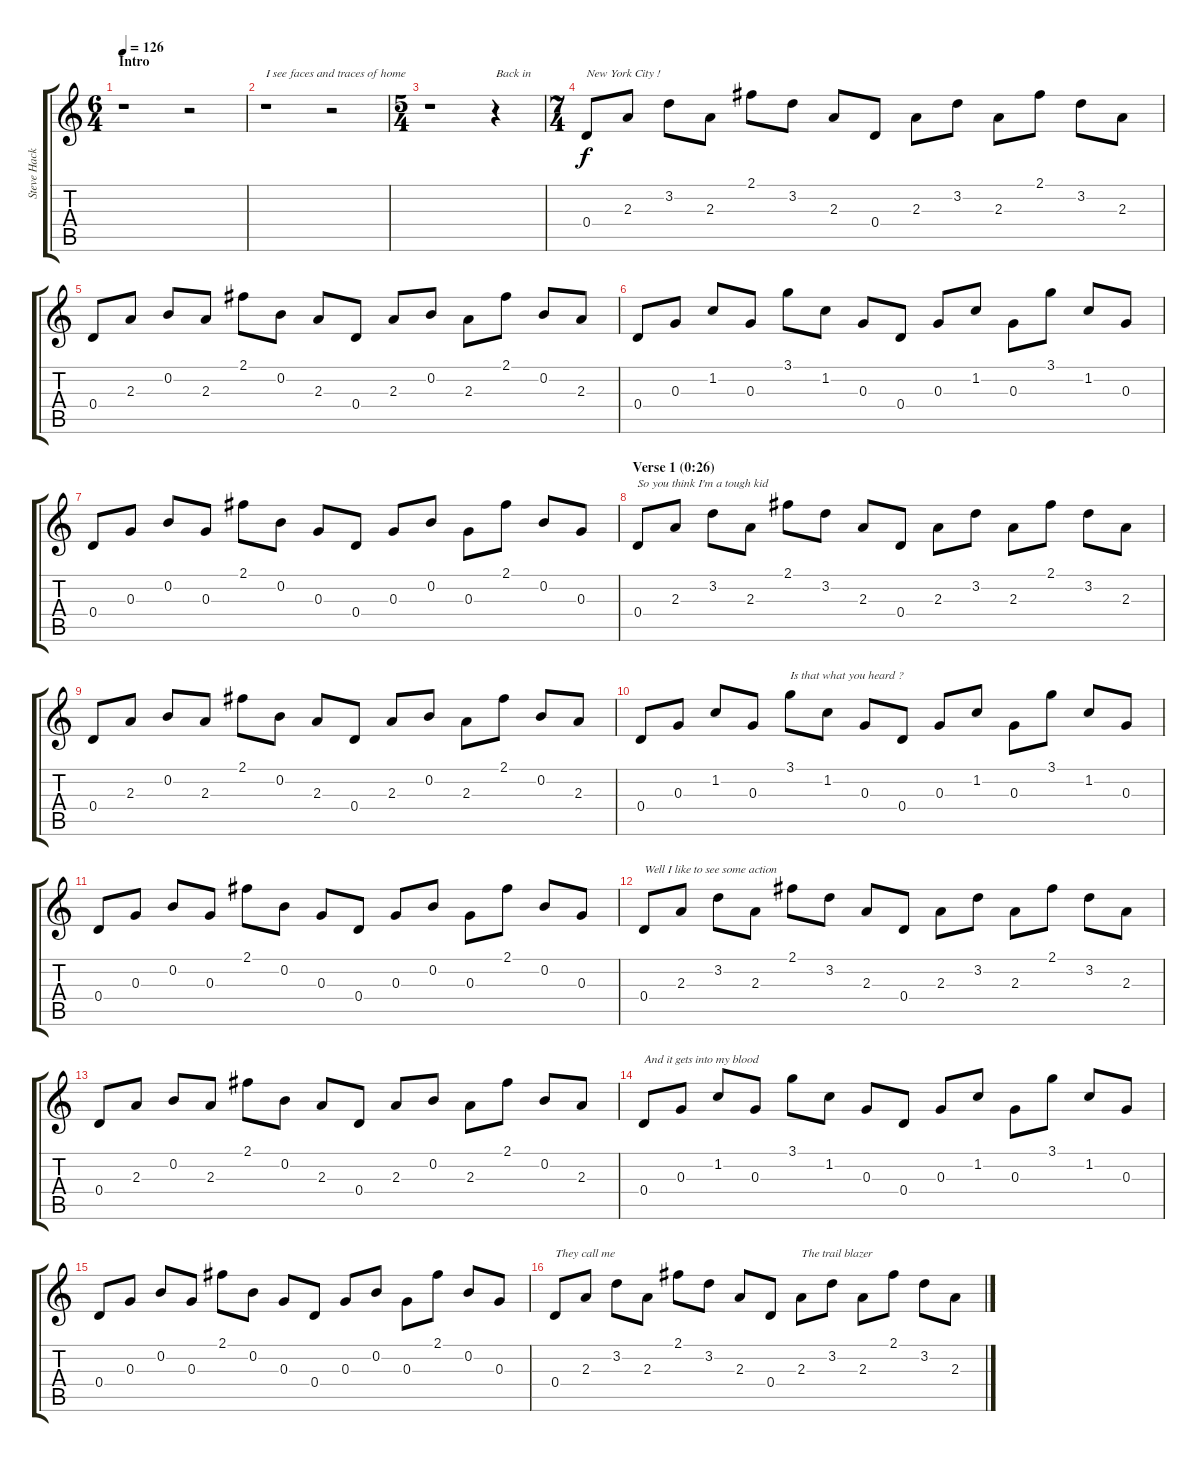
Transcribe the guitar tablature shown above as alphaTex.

\track ("Steve Hackett (guitar 1)" "Steve Hack") {instrument overdrivenguitar}
\staff {score tabs}
\tuning (E4 B3 G3 D3 A2 E2) {hide}
\ts (6 4)
\section ("" "Intro")
\tempo 126
\clef g2
\ks c
r.1{dy f instrument overdrivenguitar} r.2 |
r.1{txt "I see faces and traces of home"} r.2 |
\ts (5 4)
r.1 r.4{txt "Back in"} |
\ts (7 4)
0.4.8{txt "New York City !"} 2.3.8 3.2.8 2.3.8 2.1.8 3.2.8 2.3.8 0.4.8 2.3.8 3.2.8 2.3.8 2.1.8 3.2.8 2.3.8 |
0.4.8 2.3.8 0.2.8 2.3.8 2.1.8 0.2.8 2.3.8 0.4.8 2.3.8 0.2.8 2.3.8 2.1.8 0.2.8 2.3.8 |
0.4.8 0.3.8 1.2.8 0.3.8 3.1.8 1.2.8 0.3.8 0.4.8 0.3.8 1.2.8 0.3.8 3.1.8 1.2.8 0.3.8 |
0.4.8 0.3.8 0.2.8 0.3.8 2.1.8 0.2.8 0.3.8 0.4.8 0.3.8 0.2.8 0.3.8 2.1.8 0.2.8 0.3.8 |
\section ("" "Verse 1 (0:26)")
0.4.8{txt "So you think I'm a tough kid"} 2.3.8 3.2.8 2.3.8 2.1.8 3.2.8 2.3.8 0.4.8 2.3.8 3.2.8 2.3.8 2.1.8 3.2.8 2.3.8 |
0.4.8 2.3.8 0.2.8 2.3.8 2.1.8 0.2.8 2.3.8 0.4.8 2.3.8 0.2.8 2.3.8 2.1.8 0.2.8 2.3.8 |
0.4.8 0.3.8 1.2.8 0.3.8 3.1.8{txt "Is that what you heard ?"} 1.2.8 0.3.8 0.4.8 0.3.8 1.2.8 0.3.8 3.1.8 1.2.8 0.3.8 |
0.4.8 0.3.8 0.2.8 0.3.8 2.1.8 0.2.8 0.3.8 0.4.8 0.3.8 0.2.8 0.3.8 2.1.8 0.2.8 0.3.8 |
0.4.8{txt "Well I like to see some action"} 2.3.8 3.2.8 2.3.8 2.1.8 3.2.8 2.3.8 0.4.8 2.3.8 3.2.8 2.3.8 2.1.8 3.2.8 2.3.8 |
0.4.8 2.3.8 0.2.8 2.3.8 2.1.8 0.2.8 2.3.8 0.4.8 2.3.8 0.2.8 2.3.8 2.1.8 0.2.8 2.3.8 |
0.4.8{txt "And it gets into my blood"} 0.3.8 1.2.8 0.3.8 3.1.8 1.2.8 0.3.8 0.4.8 0.3.8 1.2.8 0.3.8 3.1.8 1.2.8 0.3.8 |
0.4.8 0.3.8 0.2.8 0.3.8 2.1.8 0.2.8 0.3.8 0.4.8 0.3.8 0.2.8 0.3.8 2.1.8 0.2.8 0.3.8 |
0.4.8{txt "They call me"} 2.3.8 3.2.8 2.3.8 2.1.8 3.2.8 2.3.8 0.4.8 2.3.8{txt "The trail blazer"} 3.2.8 2.3.8 2.1.8 3.2.8 2.3.8
